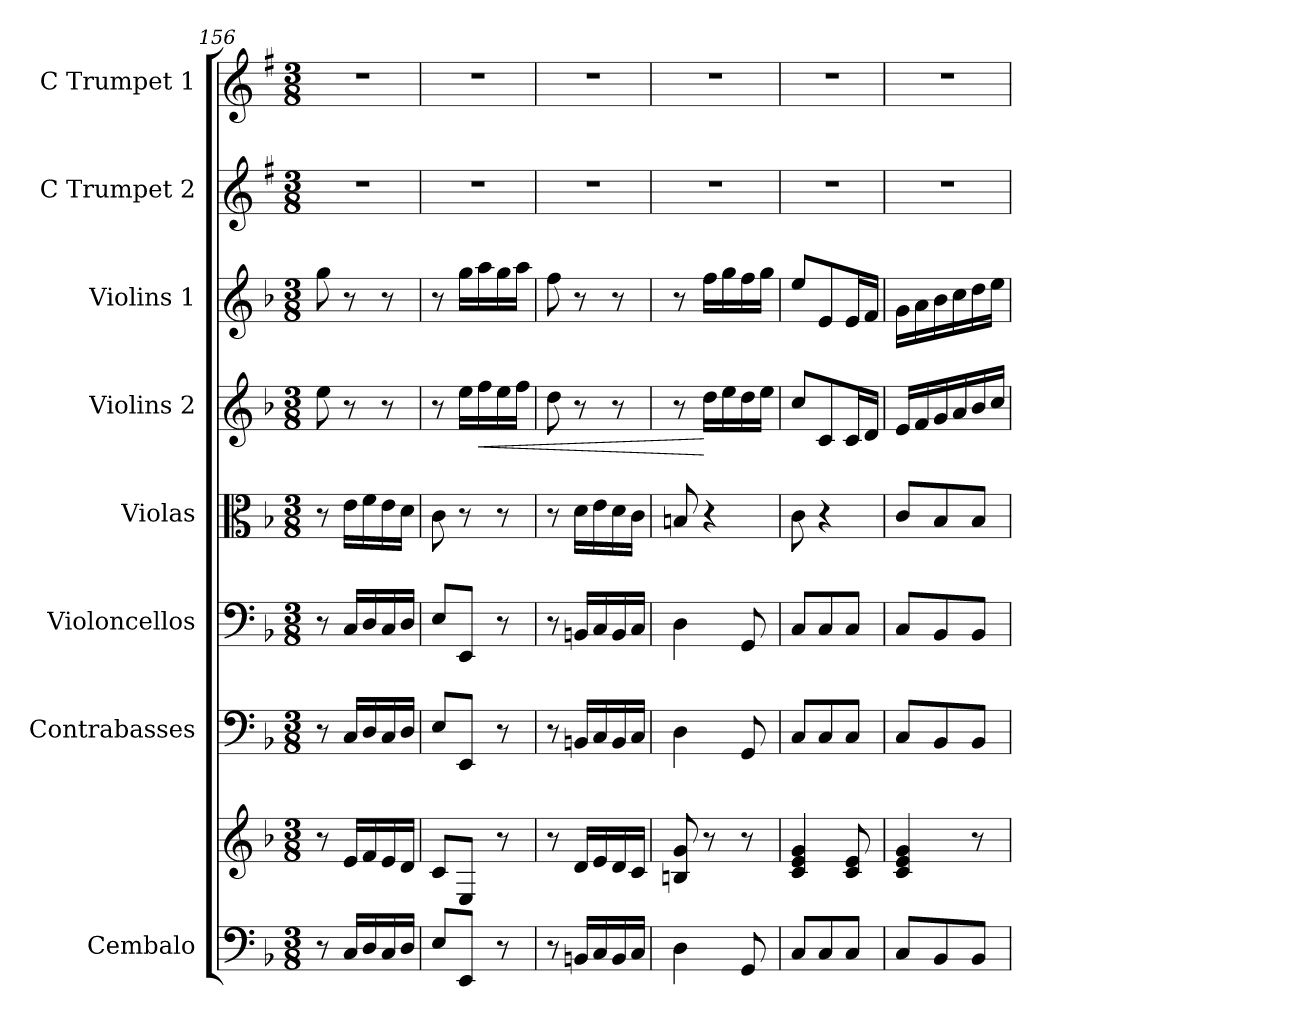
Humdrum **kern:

**kern	**kern	**kern	**kern	**kern	**kern	**dynam	**kern	**kern	**kern
*part8	*part8	*part7	*part6	*part5	*part4	*part4	*part3	*part2	*part1
*staff9	*staff8	*staff7	*staff6	*staff5	*staff4	*staff4	*staff3	*staff2	*staff1
*I"Cembalo	*	*I"Contrabasses	*I"Violoncellos	*I"Violas	*I"Violins 2	*	*I"Violins 1	*I"C Trumpet 2	*I"C Trumpet 1
*I'Cbl.	*	*I'Cbs.	*I'Vcs.	*I'Vlas.	*I'Vlns. 2	*	*I'Vlns. 1	*I'C Tpt. 2	*I'C Tpt. 1
*clefF4	*clefG2	*clefF4	*clefF4	*clefC3	*clefG2	*	*clefG2	*clefG2	*clefG2
*	*	*	*	*	*	*	*	*ITrd1c2	*ITrd1c2
*k[b-]	*k[b-]	*k[b-]	*k[b-]	*k[b-]	*k[b-]	*	*k[b-]	*k[b-]	*k[b-]
*M3/8	*M3/8	*M3/8	*M3/8	*M3/8	*M3/8	*	*M3/8	*M3/8	*M3/8
=156	=156	=156	=156	=156	=156	=156	=156	=156	=156
8r	8r	8r	8r	8r	8ee\	.	8gg\	4.r	4.r
16C/LL	16e/LL	16C/LL	16C/LL	16e\LL	8r	.	8r	.	.
16D/	16f/	16D/	16D/	16f\	.	.	.	.	.
16C/	16e/	16C/	16C/	16e\	8r	.	8r	.	.
16D/JJ	16d/JJ	16D/JJ	16D/JJ	16d\JJ	.	.	.	.	.
=157	=157	=157	=157	=157	=157	=157	=157	=157	=157
8E/L	8c/L	8E/L	8E/L	8c\	8r	.	8r	4.r	4.r
8EE/J	8E/J	8EE/J	8EE/J	8r	16ee\LL	.	16gg\LL	.	.
!	!	!	!	!	!	!LO:HP:b	!	!	!
.	.	.	.	.	16ff\	<	16aa\	.	.
8r	8r	8r	8r	8r	16ee\	.	16gg\	.	.
.	.	.	.	.	16ff\JJ	.	16aa\JJ	.	.
=158	=158	=158	=158	=158	=158	=158	=158	=158	=158
8r	8r	8r	8r	8r	8dd\	.	8ff\	4.r	4.r
16BBn/LL	16d/LL	16BBn/LL	16BBn/LL	16d\LL	8r	.	8r	.	.
16C/	16e/	16C/	16C/	16e\	.	.	.	.	.
16BB/	16d/	16BB/	16BB/	16d\	8r	.	8r	.	.
16C/JJ	16c/JJ	16C/JJ	16C/JJ	16c\JJ	.	.	.	.	.
=159	=159	=159	=159	=159	=159	=159	=159	=159	=159
4D\	8Bn/ 8g/	4D\	4D\	8Bn/	8r	.	8r	4.r	4.r
.	8r	.	.	4r	16dd\LL	[	16ff\LL	.	.
.	.	.	.	.	16ee\	.	16gg\	.	.
8GG/	8r	8GG/	8GG/	.	16dd\	.	16ff\	.	.
.	.	.	.	.	16ee\JJ	.	16gg\JJ	.	.
=160	=160	=160	=160	=160	=160	=160	=160	=160	=160
8C/L	4c/ 4e/ 4g/	8C/L	8C/L	8c\	8cc/L	.	8ee/L	4.r	4.r
8C/	.	8C/	8C/	4r	8c/	.	8e/	.	.
8C/J	8c/ 8e/	8C/J	8C/J	.	16c/L	.	16e/L	.	.
.	.	.	.	.	16d/JJ	.	16f/JJ	.	.
=161	=161	=161	=161	=161	=161	=161	=161	=161	=161
8C/L	4c/ 4e/ 4g/	8C/L	8C/L	8c/L	16e/LL	.	16g\LL	4.r	4.r
.	.	.	.	.	16f/	.	16a\	.	.
8BB-/	.	8BB-/	8BB-/	8B-/	16g/	.	16b-\	.	.
.	.	.	.	.	16a/	.	16cc\	.	.
8BB-/J	8r	8BB-/J	8BB-/J	8B-/J	16b-/	.	16dd\	.	.
.	.	.	.	.	16cc/JJ	.	16ee\JJ	.	.
=	=	=	=	=	=	=	=	=	=
*-	*-	*-	*-	*-	*-	*-	*-	*-	*-
